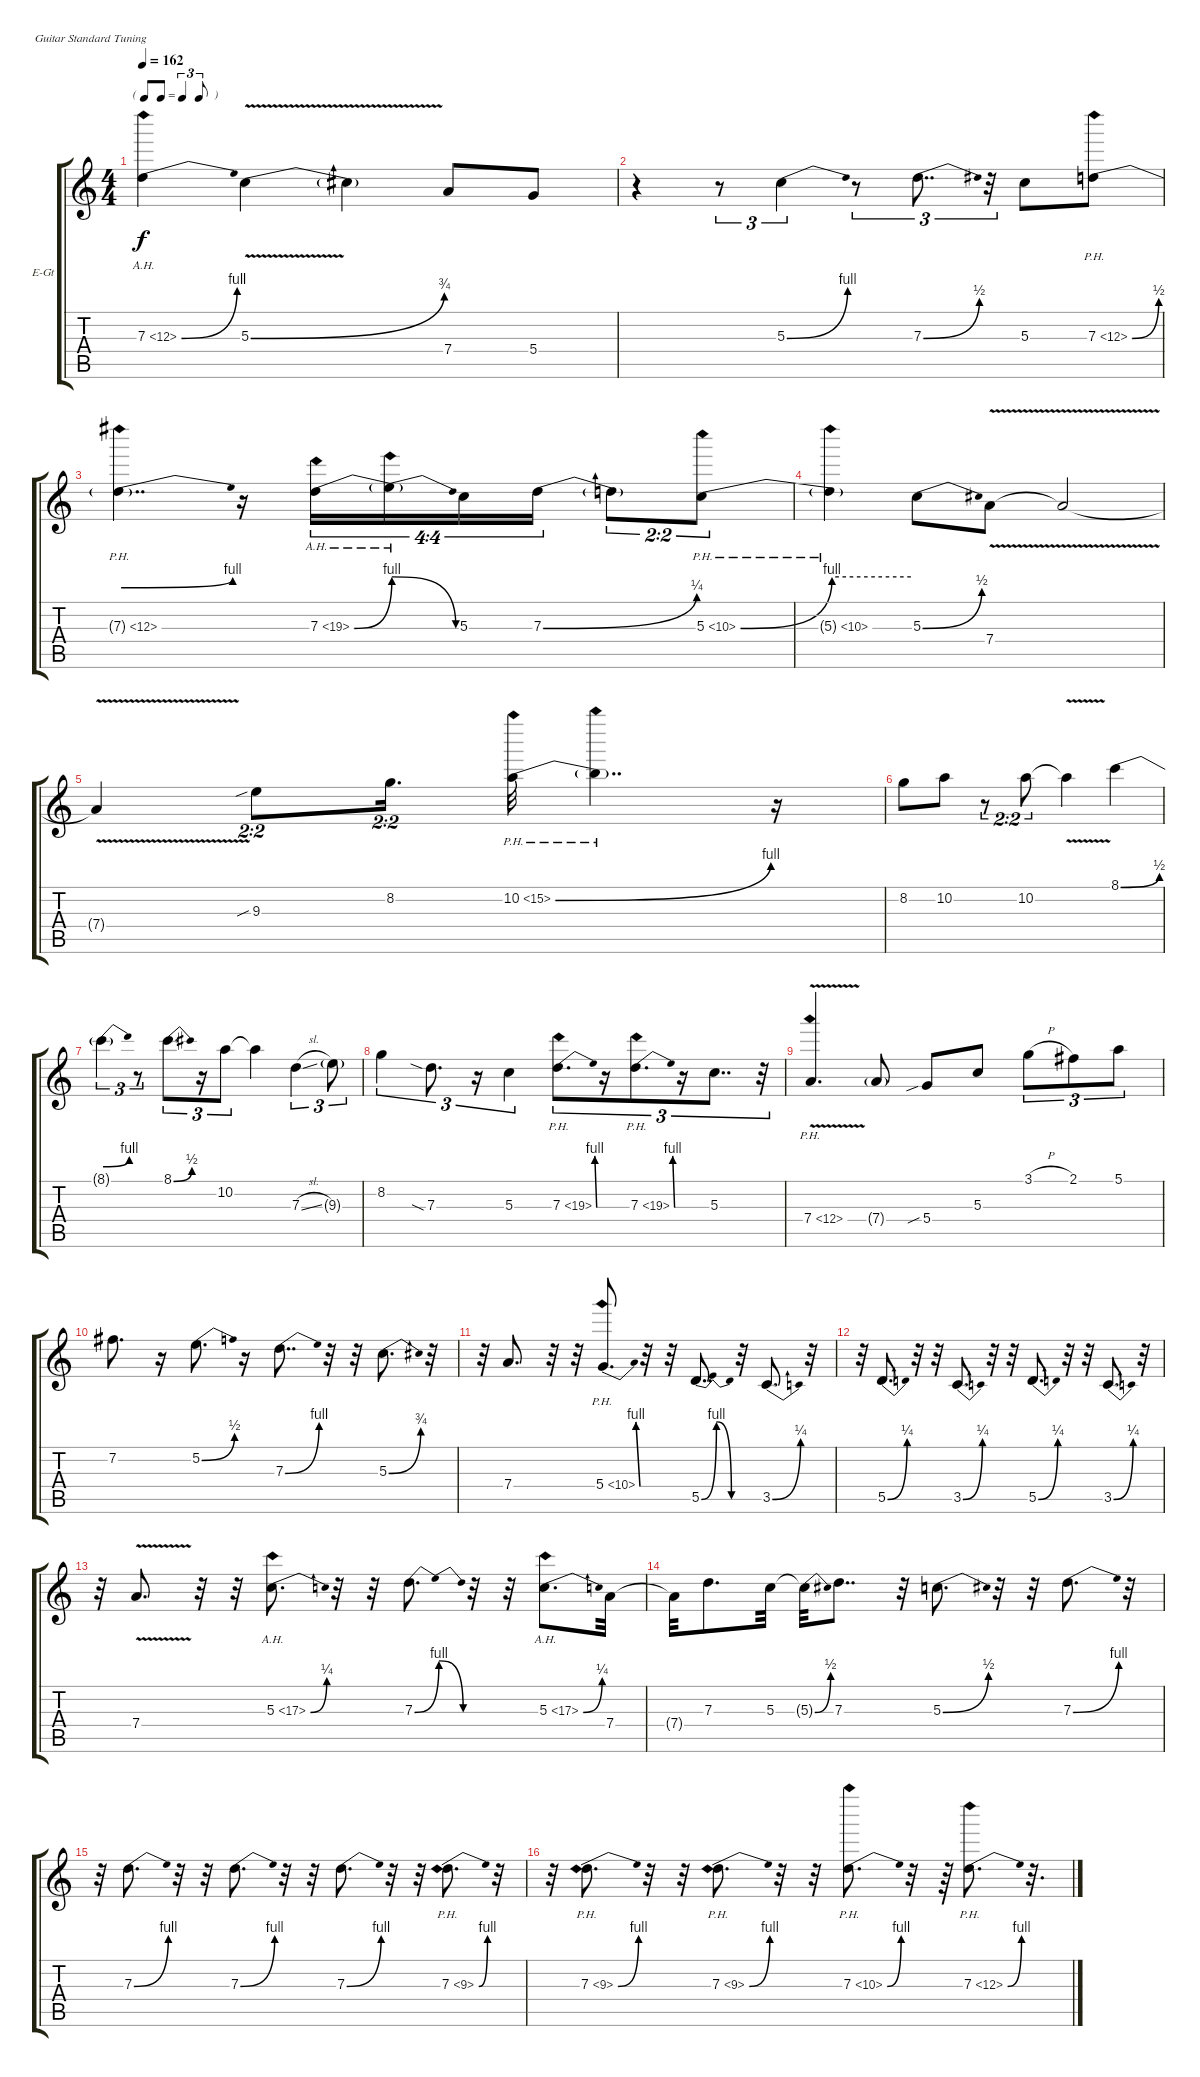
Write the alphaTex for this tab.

\bracketExtendMode groupsimilarinstruments
\firstSystemTrackNameOrientation horizontal
\otherSystemsTrackNameOrientation horizontal
\track ("Solo Guitar" "E-Gt") {instrument overdrivenguitar}
\staff {score tabs}
\tuning (E4 B3 G3 D3 A2 E2)
\ts (4 4)
\tf triplet8th
\tempo 162
\clef g2
\ks c
7.3{be (bend 16.8 0 60 4) ah 5}.4{dy f} 5.3{be (bend 40.199999999999996 0 59.4 3) v}.4 5.3{t}.4 7.4.8 5.4.8 |
r.4 r.8{tu (3 2)} 5.3{be (bend 51.6 0 59.4 4)}.4{tu (3 2)} r.8{tu (3 2)} 7.3{be (bend 15.6 0 29.4 2)}.8{dd tu (3 2)} r.32{tu (3 2)} 5.3.8 7.3{be (bend 31.2 0 53.4 2) ph 5}.8 |
7.3{be (bend 0 2 46.199999999999996 4) ph 5 t}.4{dd} r.16 7.3{be (bend 0.6 0 43.199999999999996 4) ah 12}.16{tu (4 4)} 7.3{be (release 0 4 44.4 0) ah 12 t}.16{tu (4 4)} 5.3.16{tu (4 4)} 7.3{be (bend 0 0 45.6 1)}.16{tu (4 4)} 7.3{t}.8{tu (2 2)} 5.3{be (bend 22.2 0 54.6 4) ph 5}.8{tu (2 2)} |
5.3{be (hold 0 4 60 4) ph 5 t}.4 5.3{be (bend 28.799999999999997 0 59.4 2)}.8 7.4{v}.8 7.4{v t}.2 |
7.4{v t}.4 9.3{sib}.8{tu (2 2)} 8.2.16{d tu (2 2)} 10.2{be (bend 0 0 60 4) ph 5}.32 10.2{ph 5 t}.4{dd} r.16 |
8.2.8 10.2.8 r.8{tu (2 2)} 10.2.8{tu (2 2)} 10.2{v t}.4 8.1{be (bend 0.6 0 49.8 2)}.4 |
8.1{be (bend 13.799999999999999 2 59.4 4) t}.4{tu (3 2)} r.8{tu (3 2)} 8.1{be (bend 0 0 46.199999999999996 2)}.8{d tu (3 2)} r.16{tu (3 2)} 10.2.8{tu (3 2)} 10.2{t}.4 7.3{sl}.4{tu (3 2)} 9.3{g}.8{tu (3 2)} |
8.2.4{tu (3 2)} 7.3{sia}.8{d tu (3 2)} r.16{tu (3 2)} 5.3.4{tu (3 2)} 7.3{be (bend 0 0 54.6 4) ph 12}.8{d tu (3 2)} r.16{tu (3 2)} 7.3{be (bend 0 0 54.6 4) ph 12}.8{d tu (3 2)} r.16{tu (3 2)} 5.3.8{dd tu (3 2)} r.32{tu (3 2)} |
7.4{ph 5 v}.4{d} 7.4{g}.8 5.4{sib}.8 5.3.8 3.1{h}.8{tu (3 2)} 2.1.8{tu (3 2)} 5.1.8{tu (3 2)} |
7.2.8{d} r.16 5.2{be (bend 47.4 0 54.6 2)}.8{d} r.16 7.3{be (bend 46.199999999999996 0 55.8 4)}.8{dd} r.32 r.32 5.3{be (bend 46.199999999999996 0 57 3)}.8{d} r.32 |
r.32 7.4.8{d} r.32 r.32 5.4{be (bend 27 0 55.199999999999996 4) ph 5}.8{d} r.32 r.32 5.5{be (bendrelease 0 0 4.8 4 14.399999999999999 4 34.8 0)}.8{dd} r.32 3.5{be (bend 26.4 0 52.8 1)}.8{d} r.32 |
r.32 5.5{be (bend 15.6 0 59.4 1)}.8{d} r.32 r.32 3.5{be (bend 26.4 0 52.8 1)}.8{d} r.32 r.32 5.5{be (bend 15.6 0 59.4 1)}.8{d} r.32 r.32 3.5{be (bend 26.4 0 52.8 1)}.8{d} r.32 |
r.32 7.4{v}.8{d} r.32 r.32 5.3{be (bend 0 0 60 1) ah 12}.8{d} r.32 r.32 7.3{be (bendrelease 18.599999999999998 0 33.6 4 33.6 4 45.6 0)}.8{d} r.32 r.32 5.3{be (bend 0 0 60 1) ah 12}.8{d} 7.4.32 |
7.4{t}.32 7.3.8{d} 5.3.32 5.3{be (bend 0 0 6 2) t}.32 7.3.8{dd} r.32 5.3{be (bend 26.4 0 40.199999999999996 2)}.8{d} r.32 r.32 7.3{be (bend 22.2 0 55.199999999999996 4)}.8{d} r.32 |
r.32 7.3{be (bend 22.2 0 55.199999999999996 4)}.8{d} r.32 r.32 7.3{be (bend 22.2 0 55.199999999999996 4)}.8{d} r.32 r.32 7.3{be (bend 22.2 0 55.199999999999996 4)}.8{d} r.32 r.32 7.3{be (bend 22.2 0 55.199999999999996 4) ph 2}.8{d} r.32 |
r.32 7.3{be (bend 22.2 0 55.199999999999996 4) ph 2}.8{d} r.32 r.32 7.3{be (bend 22.2 0 55.199999999999996 4) ph 2}.8{d} r.32 r.32 7.3{be (bend 22.2 0 55.199999999999996 4) ph 3}.8{d} r.32 r.64 7.3{be (bend 22.2 0 55.199999999999996 4) ph 5}.8{d} r.32{d}
